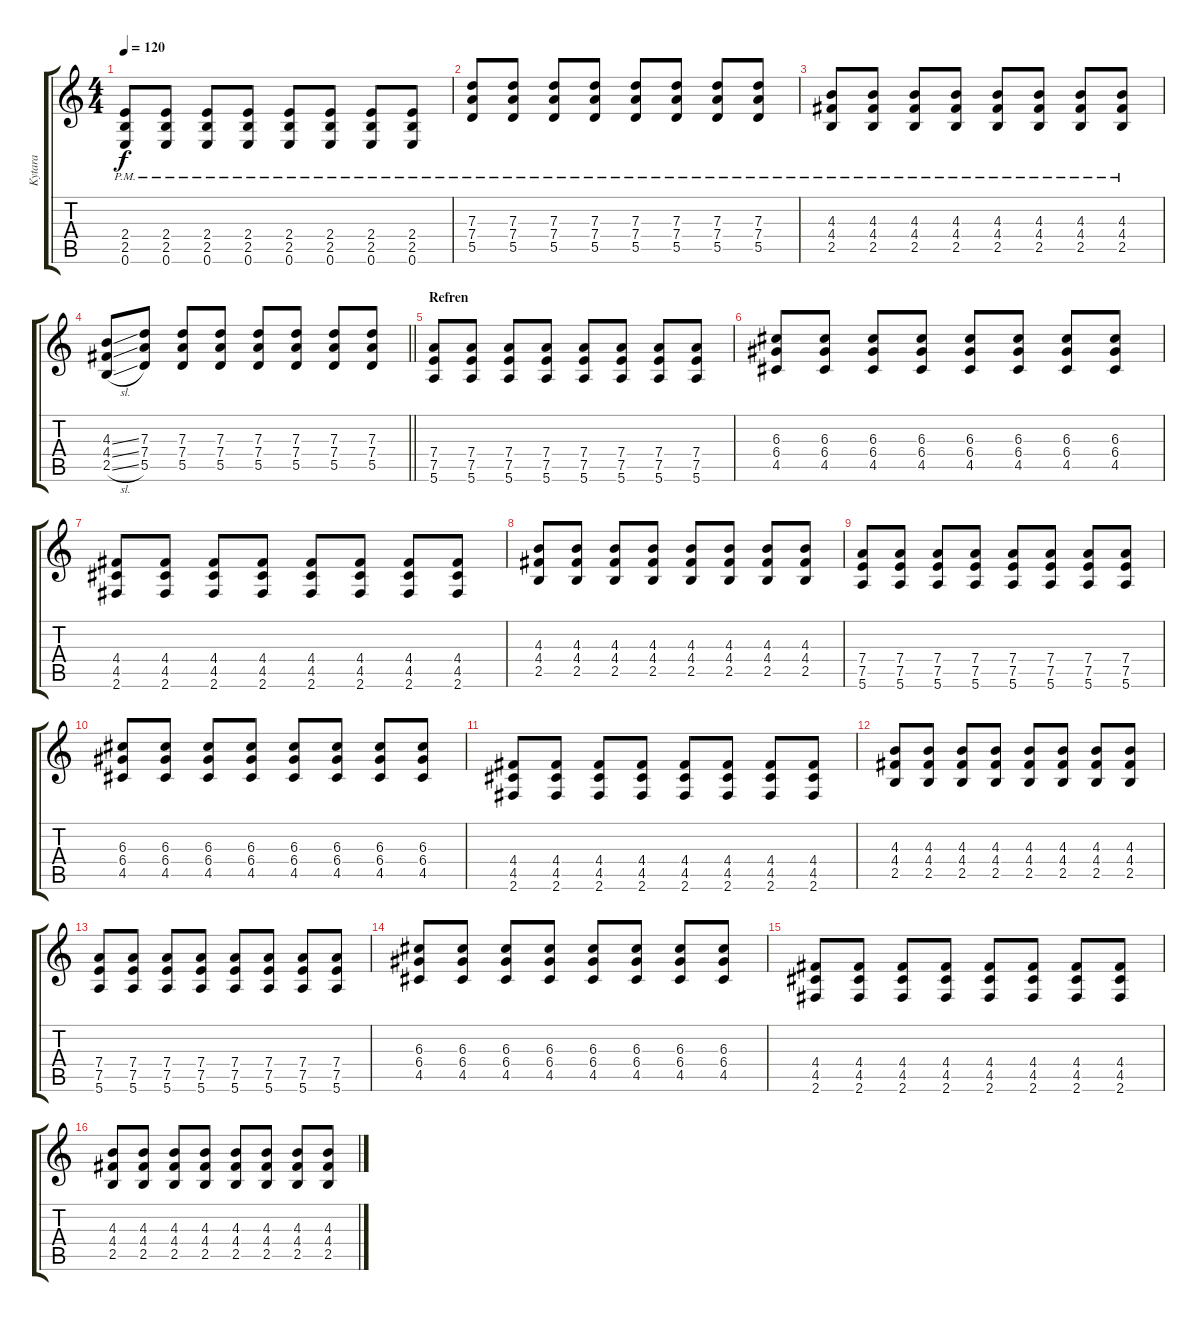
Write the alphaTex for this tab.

\track ("Kytara" "Kytara") {instrument distortionguitar}
\staff {score tabs}
\tuning (E4 B3 G3 D3 A2 E2) {hide}
\ts (4 4)
\tempo 120
\clef g2
\ks c
(2.4{pm} 2.5{pm} 0.6{pm}).8{dy f} (2.4{pm} 2.5{pm} 0.6{pm}).8 (2.4{pm} 2.5{pm} 0.6{pm}).8 (2.4{pm} 2.5{pm} 0.6{pm}).8 (2.4{pm} 2.5{pm} 0.6{pm}).8 (2.4{pm} 2.5{pm} 0.6{pm}).8 (2.4{pm} 2.5{pm} 0.6{pm}).8 (2.4{pm} 2.5{pm} 0.6{pm}).8 |
(7.3{pm} 7.4{pm} 5.5{pm}).8 (7.3{pm} 7.4{pm} 5.5{pm}).8 (7.3{pm} 7.4{pm} 5.5{pm}).8 (7.3{pm} 7.4{pm} 5.5{pm}).8 (7.3{pm} 7.4{pm} 5.5{pm}).8 (7.3{pm} 7.4{pm} 5.5{pm}).8 (7.3{pm} 7.4{pm} 5.5{pm}).8 (7.3{pm} 7.4{pm} 5.5{pm}).8 |
(4.3{pm} 4.4{pm} 2.5{pm}).8 (4.3{pm} 4.4{pm} 2.5{pm}).8 (4.3{pm} 4.4{pm} 2.5{pm}).8 (4.3{pm} 4.4{pm} 2.5{pm}).8 (4.3{pm} 4.4{pm} 2.5{pm}).8 (4.3{pm} 4.4{pm} 2.5{pm}).8 (4.3{pm} 4.4{pm} 2.5{pm}).8 (4.3{pm} 4.4{pm} 2.5{pm}).8 |
\barLineRight lightlight
(4.3{ss} 4.4{ss} 2.5{sl}).8 (7.3 7.4 5.5).8 (7.3 7.4 5.5).8 (7.3 7.4 5.5).8 (7.3 7.4 5.5).8 (7.3 7.4 5.5).8 (7.3 7.4 5.5).8 (7.3 7.4 5.5).8 |
\section ("" "Refren")
(7.4 7.5 5.6).8 (7.4 7.5 5.6).8 (7.4 7.5 5.6).8 (7.4 7.5 5.6).8 (7.4 7.5 5.6).8 (7.4 7.5 5.6).8 (7.4 7.5 5.6).8 (7.4 7.5 5.6).8 |
(6.3 6.4 4.5).8 (6.3 6.4 4.5).8 (6.3 6.4 4.5).8 (6.3 6.4 4.5).8 (6.3 6.4 4.5).8 (6.3 6.4 4.5).8 (6.3 6.4 4.5).8 (6.3 6.4 4.5).8 |
(4.4 4.5 2.6).8 (4.4 4.5 2.6).8 (4.4 4.5 2.6).8 (4.4 4.5 2.6).8 (4.4 4.5 2.6).8 (4.4 4.5 2.6).8 (4.4 4.5 2.6).8 (4.4 4.5 2.6).8 |
(4.3 4.4 2.5).8 (4.3 4.4 2.5).8 (4.3 4.4 2.5).8 (4.3 4.4 2.5).8 (4.3 4.4 2.5).8 (4.3 4.4 2.5).8 (4.3 4.4 2.5).8 (4.3 4.4 2.5).8 |
(7.4 7.5 5.6).8 (7.4 7.5 5.6).8 (7.4 7.5 5.6).8 (7.4 7.5 5.6).8 (7.4 7.5 5.6).8 (7.4 7.5 5.6).8 (7.4 7.5 5.6).8 (7.4 7.5 5.6).8 |
(6.3 6.4 4.5).8 (6.3 6.4 4.5).8 (6.3 6.4 4.5).8 (6.3 6.4 4.5).8 (6.3 6.4 4.5).8 (6.3 6.4 4.5).8 (6.3 6.4 4.5).8 (6.3 6.4 4.5).8 |
(4.4 4.5 2.6).8 (4.4 4.5 2.6).8 (4.4 4.5 2.6).8 (4.4 4.5 2.6).8 (4.4 4.5 2.6).8 (4.4 4.5 2.6).8 (4.4 4.5 2.6).8 (4.4 4.5 2.6).8 |
(4.3 4.4 2.5).8 (4.3 4.4 2.5).8 (4.3 4.4 2.5).8 (4.3 4.4 2.5).8 (4.3 4.4 2.5).8 (4.3 4.4 2.5).8 (4.3 4.4 2.5).8 (4.3 4.4 2.5).8 |
(7.4 7.5 5.6).8 (7.4 7.5 5.6).8 (7.4 7.5 5.6).8 (7.4 7.5 5.6).8 (7.4 7.5 5.6).8 (7.4 7.5 5.6).8 (7.4 7.5 5.6).8 (7.4 7.5 5.6).8 |
(6.3 6.4 4.5).8 (6.3 6.4 4.5).8 (6.3 6.4 4.5).8 (6.3 6.4 4.5).8 (6.3 6.4 4.5).8 (6.3 6.4 4.5).8 (6.3 6.4 4.5).8 (6.3 6.4 4.5).8 |
(4.4 4.5 2.6).8 (4.4 4.5 2.6).8 (4.4 4.5 2.6).8 (4.4 4.5 2.6).8 (4.4 4.5 2.6).8 (4.4 4.5 2.6).8 (4.4 4.5 2.6).8 (4.4 4.5 2.6).8 |
(4.3 4.4 2.5).8 (4.3 4.4 2.5).8 (4.3 4.4 2.5).8 (4.3 4.4 2.5).8 (4.3 4.4 2.5).8 (4.3 4.4 2.5).8 (4.3 4.4 2.5).8 (4.3 4.4 2.5).8
